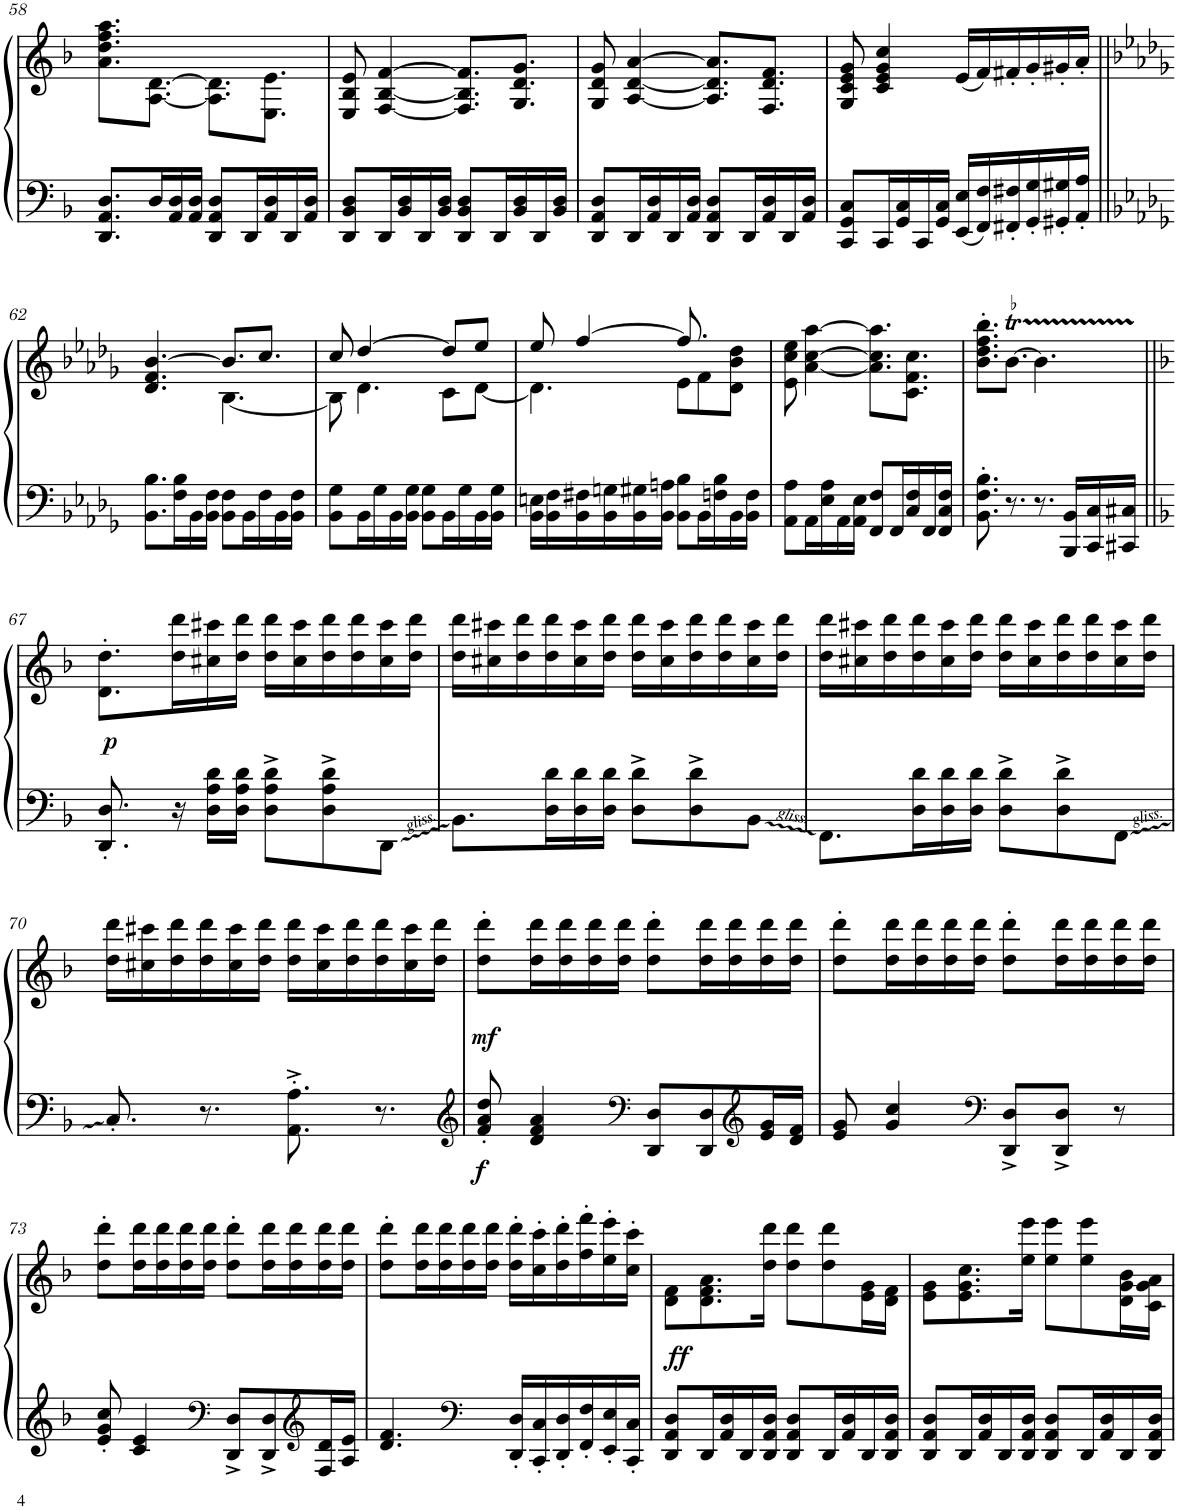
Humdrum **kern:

**kern	**kern	**dynam
*part1	*part1	*part1
*staff2	*staff1	*staff1/2
*I"Piano	*	*
*I'Pno.	*	*
!!LO:PB:g=z
*clefF4	*clefG2	*
*k[b-]	*k[b-]	*
*M6/8	*M6/8	*
=58	=58	=58
8.DD/ 8.AA/ 8.D/L	8.a\ 8.dd\ 8.ff\ 8.aa\L	.
16D/L	[8.A\ [8.d\J	.
16AA/ 16D/	.	.
16AA/ 16D/JJ	.	.
8DD/ 8AA/ 8D/L	8.A\] 8.d\]L	.
16DD/L	.	.
16AA/ 16D/	8.E\ 8.e\J	.
16DD/	.	.
16AA/ 16D/JJ	.	.
=59	=59	=59
8DD/ 8BB-/ 8D/L	8E/ 8B-/ 8e/	.
16DD/L	[4F/ [4B-/ [4f/	.
16BB-/ 16D/	.	.
16DD/	.	.
16BB-/ 16D/JJ	.	.
8DD/ 8BB-/ 8D/L	8.F/] 8.B-/] 8.f/]L	.
16DD/L	.	.
16BB-/ 16D/	8.G/ 8.d/ 8.g/J	.
16DD/	.	.
16BB-/ 16D/JJ	.	.
=60	=60	=60
8DD/ 8AA/ 8D/L	8G/ 8d/ 8g/	.
16DD/L	[4A/ [4d/ [4a/	.
16AA/ 16D/	.	.
16DD/	.	.
16AA/ 16D/JJ	.	.
8DD/ 8AA/ 8D/L	8.A/] 8.d/] 8.a/]L	.
16DD/L	.	.
16AA/ 16D/	8.F/ 8.d/ 8.f/J	.
16DD/	.	.
16AA/ 16D/JJ	.	.
=61	=61	=61
8CC/ 8GG/ 8C/L	8G/ 8c/ 8e/ 8g/	.
16CC/L	4c/ 4e/ 4g/ 4cc/	.
16GG/ 16C/	.	.
16CC/	.	.
16GG/ 16C/JJ	.	.
16EE/ 16E/LL	(16e/LL	.
16FF/ 16F/	16f/)	.
16FF#X/' 16F#X/'	16f#X'/	.
16GG/' 16G/'	16g'/	.
16GG#X/' 16G#X/'	16g#X'/	.
16AA/' 16A/'JJ	16a'/JJ	.
!!LO:LB:g=z
=62||	=62||	=62||
*k[b-e-a-d-g-]	*k[b-e-a-d-g-]	*
*	*^	*
8.BB-\ 8.B-\L	4.d-/ 4.f/ [4.b-/	4.ryy	.
16F\ 16B-\L	.	.	.
16BB-\	.	.	.
16BB-\ 16F\JJ	.	.	.
8BB-\ 8F\L	[<4.B-\	8.b-/L]	.
16BB-\L	.	.	.
16F\	.	8.cc/J	.
16BB-\	.	.	.
16BB-\ 16F\JJ	.	.	.
=63	=63	=63	=63
8BB-\ 8G-\L	8B-\]	8cc/	.
16BB-\L	4.d-\	[4dd-/	.
16G-\	.	.	.
16BB-\	.	.	.
16BB-\ 16G-\JJ	.	.	.
8BB-\ 8G-\L	.	8ryy	.
16BB-\L	8c\L	8dd-/L]	.
16G-\	.	.	.
16BB-\	[<8d-\J	8ee-/J	.
16BB-\ 16G-\JJ	.	.	.
=64	=64	=64	=64
16BB-\ 16En\LL	4.d-\]	8ee-/	.
16BB-\ 16F\	.	.	.
16BB-\ 16F#X\	.	[4ff/	.
16BB-\ 16Gn\	.	.	.
16BB-\ 16G#X\	.	.	.
16BB-\ 16An\JJ	.	.	.
8BB-\ 8B-\L	8e-\L	8.ff/]	.
16BB-\L	8f\	.	.
16Fn\ 16B-\	.	8.ryy	.
16BB-\	8d-\ 8b-\ 8dd-\J	.	.
16BB-\ 16F\JJ	.	.	.
*	*v	*v	*
=65	=65	=65
8AA-\ 8A-\L	8e-\ 8cc\ 8ee-\	.
16AA-\L	[4a-\ [4cc\ [4aa-\	.
16E-\ 16A-\	.	.
16AA-\	.	.
16AA-\ 16E-\JJ	.	.
8FF/ 8F/L	8.a-\] 8.cc\] 8.aa-\]L	.
16FF/L	.	.
16C/ 16F/	8.c\ 8.f\ 8.cc\J	.
16FF/	.	.
16FF/ 16C/ 16F/JJ	.	.
=66	=66	=66
8.BB-\' 8.F\' 8.B-\'	8.b-\' 8.dd-\' 8.ff\' 8.bb-\'L	.
!	!LO:TR:acc=-	!
8.r	[8.b-t\J	.
8.r	4.b-TTT\]	.
16BBB-/ 16BB-/LL	.	.
16CC/ 16C/	.	.
16CC#X/ 16C#X/JJ	.	.
!!LO:LB:g=z
=67||	=67||	=67||
*k[b-]	*k[b-]	*
!	!	!LO:DY:a=2
8.DD/' 8.D/'	8.d\' 8.dd\'L	p
16r	16dd\ 16ddd\L	.
16D\ 16A\ 16d\LL	16cc#X\ 16ccc#X\	.
16D\ 16A\ 16d\JJ	16dd\ 16ddd\JJ	.
8D\^ 8A\^ 8d\^L	16dd\ 16ddd\LL	.
.	16cc#\ 16ccc#\	.
8D\^ 8A\^ 8d\^	16dd\ 16ddd\	.
.	16dd\ 16ddd\	.
8DD\J	16cc#\ 16ccc#\	.
.	16dd\ 16ddd\JJ	.
=68	=68	=68
8.BB-\L	16dd\ 16ddd\LL	.
.	16cc#X\ 16ccc#X\	.
.	16dd\ 16ddd\	.
16D\ 16d\L	16dd\ 16ddd\	.
16D\ 16d\	16cc#\ 16ccc#\	.
16D\ 16d\JJ	16dd\ 16ddd\JJ	.
8D\^ 8d\^L	16dd\ 16ddd\LL	.
.	16cc#\ 16ccc#\	.
8D\^ 8d\^	16dd\ 16ddd\	.
.	16dd\ 16ddd\	.
8BB-\J	16cc#\ 16ccc#\	.
.	16dd\ 16ddd\JJ	.
=69	=69	=69
8.FF\L	16dd\ 16ddd\LL	.
.	16cc#X\ 16ccc#X\	.
.	16dd\ 16ddd\	.
16D\ 16d\L	16dd\ 16ddd\	.
16D\ 16d\	16cc#\ 16ccc#\	.
16D\ 16d\JJ	16dd\ 16ddd\JJ	.
8D\^ 8d\^L	16dd\ 16ddd\LL	.
.	16cc#\ 16ccc#\	.
8D\^ 8d\^	16dd\ 16ddd\	.
.	16dd\ 16ddd\	.
8FF\J	16cc#\ 16ccc#\	.
.	16dd\ 16ddd\JJ	.
!!LO:LB:g=z
=70	=70	=70
8.C'/	16dd\ 16ddd\LL	.
.	16cc#X\ 16ccc#X\	.
.	16dd\ 16ddd\	.
8.r	16dd\ 16ddd\	.
.	16cc#\ 16ccc#\	.
.	16dd\ 16ddd\JJ	.
8.AA\'^ 8.A\'^	16dd\ 16ddd\LL	.
.	16cc#\ 16ccc#\	.
.	16dd\ 16ddd\	.
8.r	16dd\ 16ddd\	.
.	16cc#\ 16ccc#\	.
.	16dd\ 16ddd\JJ	.
=71	=71	=71
*clefG2	*	*
!	!	!LO:DY:b=2
!	!	!LO:DY:n=1:a=2
8f/' 8a/' 8dd/'	8dd\' 8ddd\'L	f mf
4d/ 4f/ 4a/	16dd\ 16ddd\L	.
.	16dd\ 16ddd\	.
.	16dd\ 16ddd\	.
.	16dd\ 16ddd\JJ	.
*clefF4	*	*
8DD/ 8D/L	8dd\' 8ddd\'L	.
8DD/ 8D/	16dd\ 16ddd\L	.
.	16dd\ 16ddd\	.
*clefG2	*	*
16e/ 16g/L	16dd\ 16ddd\	.
16d/ 16f/JJ	16dd\ 16ddd\JJ	.
=72	=72	=72
8e/ 8g/	8dd\' 8ddd\'L	.
4g/ 4cc/	16dd\ 16ddd\L	.
.	16dd\ 16ddd\	.
.	16dd\ 16ddd\	.
.	16dd\ 16ddd\JJ	.
*clefF4	*	*
8DD/^ 8D/^L	8dd\' 8ddd\'L	.
8DD/^ 8D/^J	16dd\ 16ddd\L	.
.	16dd\ 16ddd\	.
8r	16dd\ 16ddd\	.
.	16dd\ 16ddd\JJ	.
!!LO:LB:g=z
=73	=73	=73
8e/' 8g/' 8cc/'	8dd\' 8ddd\'L	.
4c/ 4e/	16dd\ 16ddd\L	.
.	16dd\ 16ddd\	.
.	16dd\ 16ddd\	.
.	16dd\ 16ddd\JJ	.
*clefF4	*	*
8DD/^ 8D/^L	8dd\' 8ddd\'L	.
8DD/^ 8D/^	16dd\ 16ddd\L	.
.	16dd\ 16ddd\	.
*clefG2	*	*
16F/ 16d/L	16dd\ 16ddd\	.
16A/ 16e/JJ	16dd\ 16ddd\JJ	.
=74	=74	=74
4.d/ 4.f/	8dd\' 8ddd\'L	.
.	16dd\ 16ddd\L	.
.	16dd\ 16ddd\	.
*clefF4	*	*
.	16dd\ 16ddd\	.
.	16dd\ 16ddd\JJ	.
16DD/' 16D/'LL	16dd\' 16ddd\'LL	.
16CC/' 16C/'	16cc\' 16ccc\'	.
16DD/' 16D/'	16dd\' 16ddd\'	.
16FF/' 16F/'	16ff\' 16fff\'	.
16EE/' 16E/'	16ee\' 16eee\'	.
16CC/' 16C/'JJ	16cc\' 16ccc\'JJ	.
=75	=75	=75
!	!	!LO:DY:a=2
8DD/ 8AA/ 8D/L	8d\ 8f\L	ff
16DD/L	8.d\ 8.f\ 8.a\	.
16AA/ 16D/	.	.
16DD/	.	.
16DD/ 16AA/ 16D/JJ	16dd\ 16ddd\Jk	.
8DD/ 8AA/ 8D/L	8dd\ 8ddd\L	.
16DD/L	8dd\ 8ddd\	.
16AA/ 16D/	.	.
16DD/	16e\ 16g\L	.
16DD/ 16AA/ 16D/JJ	16d\ 16f\JJ	.
=76	=76	=76
8DD/ 8AA/ 8D/L	8e\ 8g\L	.
16DD/L	8.e\ 8.g\ 8.cc\	.
16AA/ 16D/	.	.
16DD/	.	.
16DD/ 16AA/ 16D/JJ	16ee\ 16eee\Jk	.
8DD/ 8AA/ 8D/L	8ee\ 8eee\L	.
16DD/L	8ee\ 8eee\	.
16AA/ 16D/	.	.
16DD/	16d\ 16g\ 16b-\L	.
16DD/ 16AA/ 16D/JJ	16c\ 16g\ 16a\JJ	.
=	=	=
*-	*-	*-
